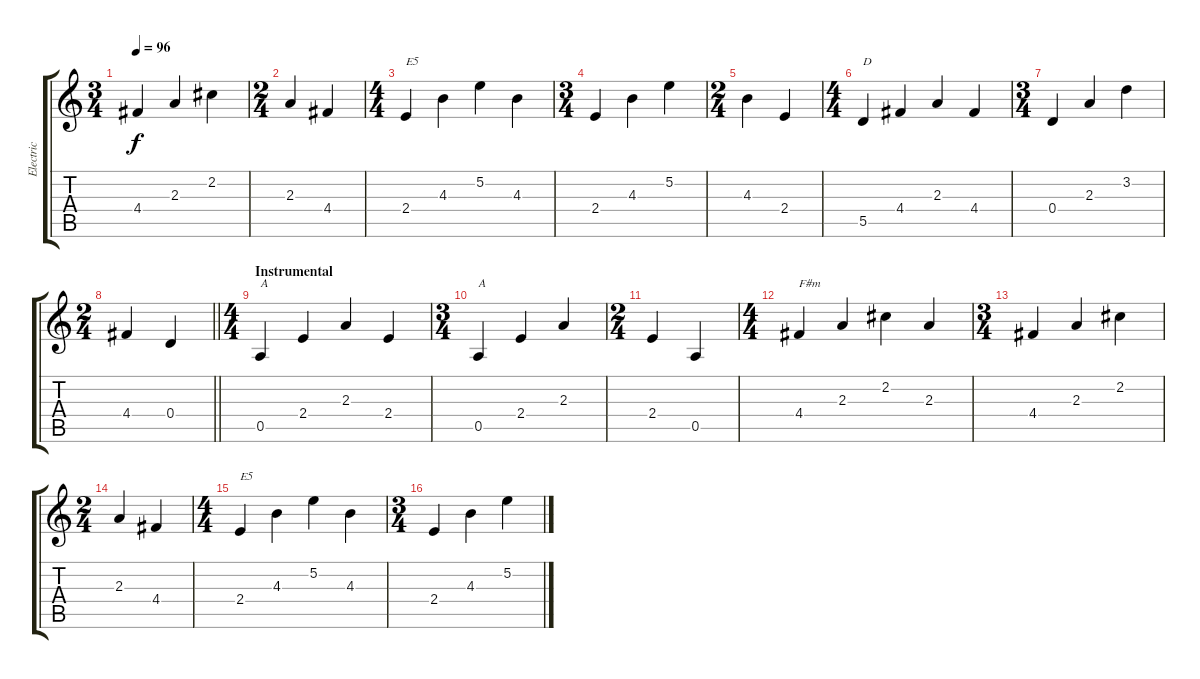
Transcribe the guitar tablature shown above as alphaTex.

\track ("Electric" "Electric") {instrument overdrivenguitar}
\staff {score tabs}
\tuning (E4 B3 G3 D3 A2 E2) {hide}
\ts (3 4)
\tempo 96
\clef g2
\ks c
4.4.4{dy f} 2.3.4 2.2.4 |
\ts (2 4)
2.3.4 4.4.4 |
\ts (4 4)
2.4.4{txt "E5"} 4.3.4 5.2.4 4.3.4 |
\ts (3 4)
2.4.4 4.3.4 5.2.4 |
\ts (2 4)
4.3.4 2.4.4 |
\ts (4 4)
5.5.4{txt "D"} 4.4.4 2.3.4 4.4.4 |
\ts (3 4)
0.4.4 2.3.4 3.2.4 |
\ts (2 4)
\barLineRight lightlight
4.4.4 0.4.4 |
\ts (4 4)
\section ("" "Instrumental")
0.5.4{txt "A"} 2.4.4 2.3.4 2.4.4 |
\ts (3 4)
0.5.4{txt "A"} 2.4.4 2.3.4 |
\ts (2 4)
2.4.4 0.5.4 |
\ts (4 4)
4.4.4{txt "F#m"} 2.3.4 2.2.4 2.3.4 |
\ts (3 4)
4.4.4 2.3.4 2.2.4 |
\ts (2 4)
2.3.4 4.4.4 |
\ts (4 4)
2.4.4{txt "E5"} 4.3.4 5.2.4 4.3.4 |
\ts (3 4)
2.4.4 4.3.4 5.2.4
